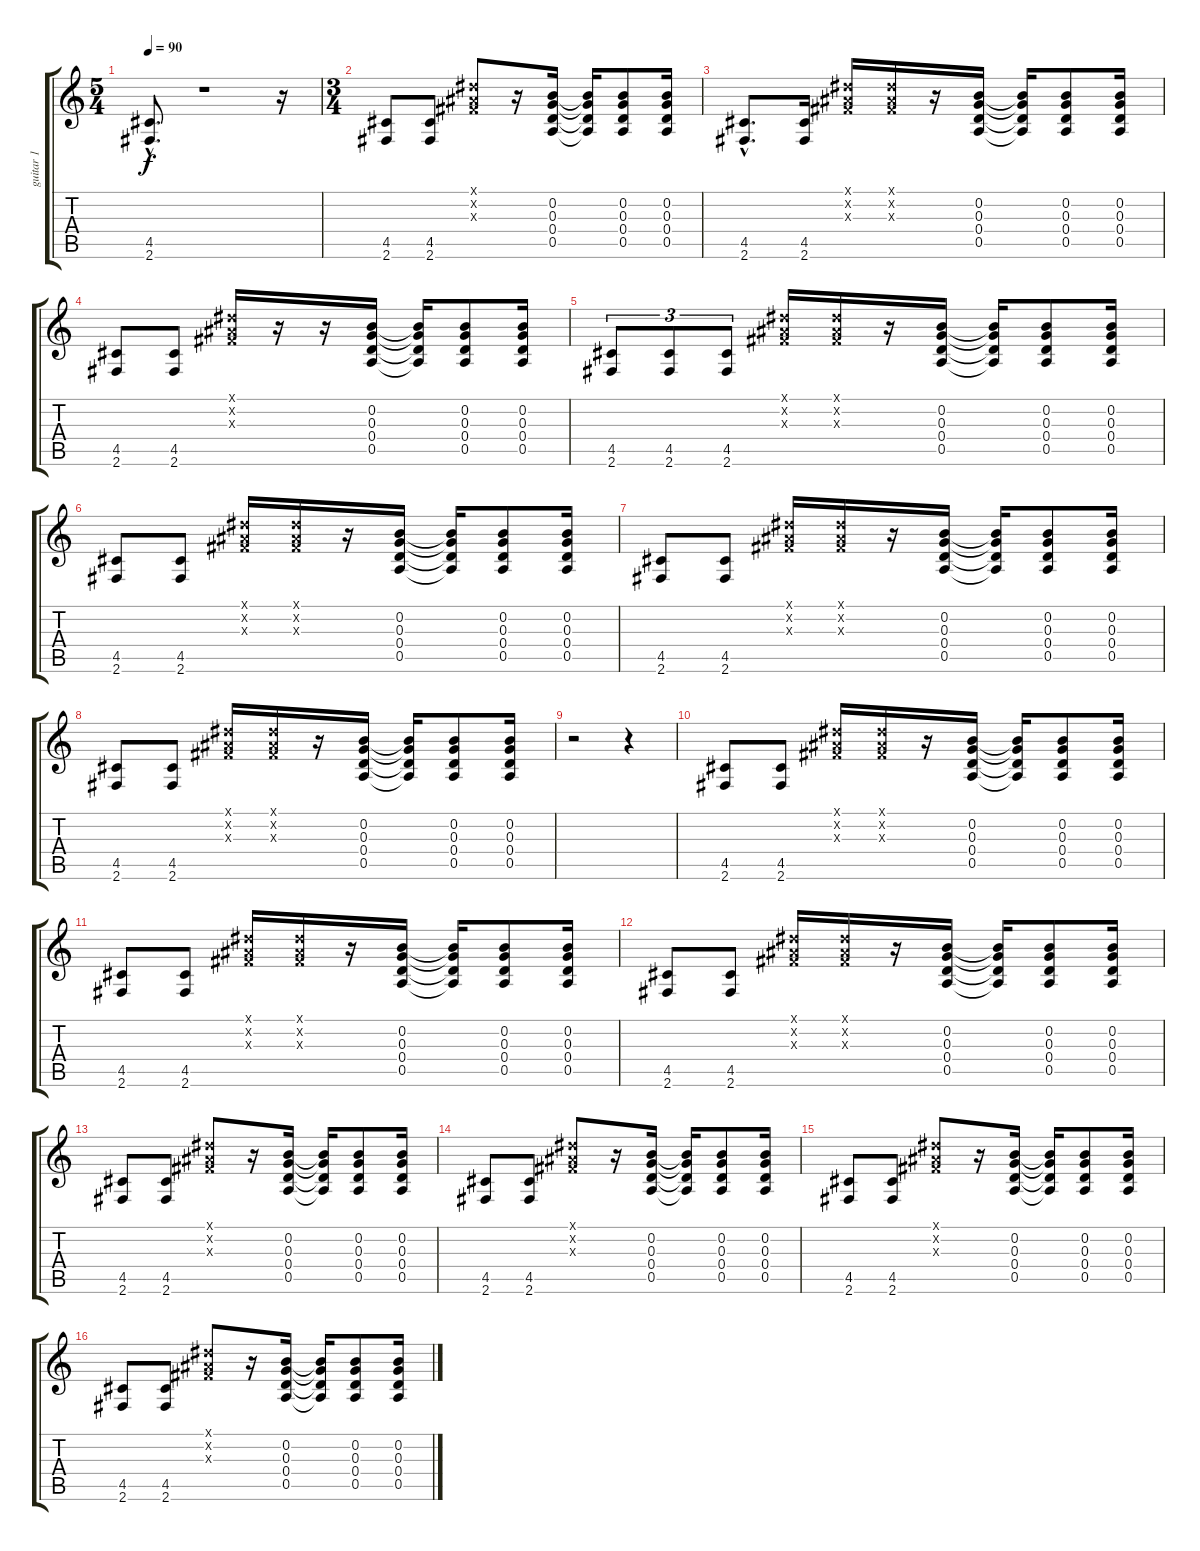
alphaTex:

\track ("guitar 1" "guitar 1") {instrument distortionguitar}
\staff {score tabs}
\tuning (E4 B3 G3 D3 A2 E2) {hide}
\ts (5 4)
\tempo 90
\clef g2
\ks c
(4.5{hac} 2.6{hac}).8{d dy f instrument distortionguitar} r.1 r.16 |
\ts (3 4)
(4.5 2.6).8 (4.5 2.6).8 (-1.1{x} -1.2{x} -1.3{x}).8 r.16 (0.2 0.3 0.4 0.5).16 (0.2{t} 0.3{t} 0.4{t} 0.5{t}).16 (0.2 0.3 0.4 0.5).8 (0.2 0.3 0.4 0.5).16 |
(4.5{hac} 2.6{hac}).8{d} (4.5 2.6).16 (-1.1{x} -1.2{x} -1.3{x}).16 (-1.1{x} -1.2{x} -1.3{x}).16 r.16 (0.2 0.3 0.4 0.5).16 (0.2{t} 0.3{t} 0.4{t} 0.5{t}).16 (0.2 0.3 0.4 0.5).8 (0.2 0.3 0.4 0.5).16 |
(4.5 2.6).8 (4.5 2.6).8 (-1.1{x} -1.2{x} -1.3{x}).16 r.16 r.16 (0.2 0.3 0.4 0.5).16 (0.2{t} 0.3{t} 0.4{t} 0.5{t}).16 (0.2 0.3 0.4 0.5).8 (0.2 0.3 0.4 0.5).16 |
(4.5 2.6).8{tu (3 2)} (4.5 2.6).8{tu (3 2)} (4.5 2.6).8{tu (3 2)} (-1.1{x} -1.2{x} -1.3{x}).16 (-1.1{x} -1.2{x} -1.3{x}).16 r.16 (0.2 0.3 0.4 0.5).16 (0.2{t} 0.3{t} 0.4{t} 0.5{t}).16 (0.2 0.3 0.4 0.5).8 (0.2 0.3 0.4 0.5).16 |
(4.5 2.6).8 (4.5 2.6).8 (-1.1{x} -1.2{x} -1.3{x}).16 (-1.1{x} -1.2{x} -1.3{x}).16 r.16 (0.2 0.3 0.4 0.5).16 (0.2{t} 0.3{t} 0.4{t} 0.5{t}).16 (0.2 0.3 0.4 0.5).8 (0.2 0.3 0.4 0.5).16 |
(4.5 2.6).8 (4.5 2.6).8 (-1.1{x} -1.2{x} -1.3{x}).16 (-1.1{x} -1.2{x} -1.3{x}).16 r.16 (0.2 0.3 0.4 0.5).16 (0.2{t} 0.3{t} 0.4{t} 0.5{t}).16 (0.2 0.3 0.4 0.5).8 (0.2 0.3 0.4 0.5).16 |
(4.5 2.6).8 (4.5 2.6).8 (-1.1{x} -1.2{x} -1.3{x}).16 (-1.1{x} -1.2{x} -1.3{x}).16 r.16 (0.2 0.3 0.4 0.5).16 (0.2{t} 0.3{t} 0.4{t} 0.5{t}).16 (0.2 0.3 0.4 0.5).8 (0.2 0.3 0.4 0.5).16 |
r.2 r.4 |
(4.5 2.6).8 (4.5 2.6).8 (-1.1{x} -1.2{x} -1.3{x}).16 (-1.1{x} -1.2{x} -1.3{x}).16 r.16 (0.2 0.3 0.4 0.5).16 (0.2{t} 0.3{t} 0.4{t} 0.5{t}).16 (0.2 0.3 0.4 0.5).8 (0.2 0.3 0.4 0.5).16 |
(4.5 2.6).8 (4.5 2.6).8 (-1.1{x} -1.2{x} -1.3{x}).16 (-1.1{x} -1.2{x} -1.3{x}).16 r.16 (0.2 0.3 0.4 0.5).16 (0.2{t} 0.3{t} 0.4{t} 0.5{t}).16 (0.2 0.3 0.4 0.5).8 (0.2 0.3 0.4 0.5).16 |
(4.5 2.6).8 (4.5 2.6).8 (-1.1{x} -1.2{x} -1.3{x}).16 (-1.1{x} -1.2{x} -1.3{x}).16 r.16 (0.2 0.3 0.4 0.5).16 (0.2{t} 0.3{t} 0.4{t} 0.5{t}).16 (0.2 0.3 0.4 0.5).8 (0.2 0.3 0.4 0.5).16 |
(4.5 2.6).8 (4.5 2.6).8 (-1.1{x} -1.2{x} -1.3{x}).8 r.16 (0.2 0.3 0.4 0.5).16 (0.2{t} 0.3{t} 0.4{t} 0.5{t}).16 (0.2 0.3 0.4 0.5).8 (0.2 0.3 0.4 0.5).16 |
(4.5 2.6).8 (4.5 2.6).8 (-1.1{x} -1.2{x} -1.3{x}).8 r.16 (0.2 0.3 0.4 0.5).16 (0.2{t} 0.3{t} 0.4{t} 0.5{t}).16 (0.2 0.3 0.4 0.5).8 (0.2 0.3 0.4 0.5).16 |
(4.5 2.6).8 (4.5 2.6).8 (-1.1{x} -1.2{x} -1.3{x}).8 r.16 (0.2 0.3 0.4 0.5).16 (0.2{t} 0.3{t} 0.4{t} 0.5{t}).16 (0.2 0.3 0.4 0.5).8 (0.2 0.3 0.4 0.5).16 |
(4.5 2.6).8 (4.5 2.6).8 (-1.1{x} -1.2{x} -1.3{x}).8 r.16 (0.2 0.3 0.4 0.5).16 (0.2{t} 0.3{t} 0.4{t} 0.5{t}).16 (0.2 0.3 0.4 0.5).8 (0.2 0.3 0.4 0.5).16
